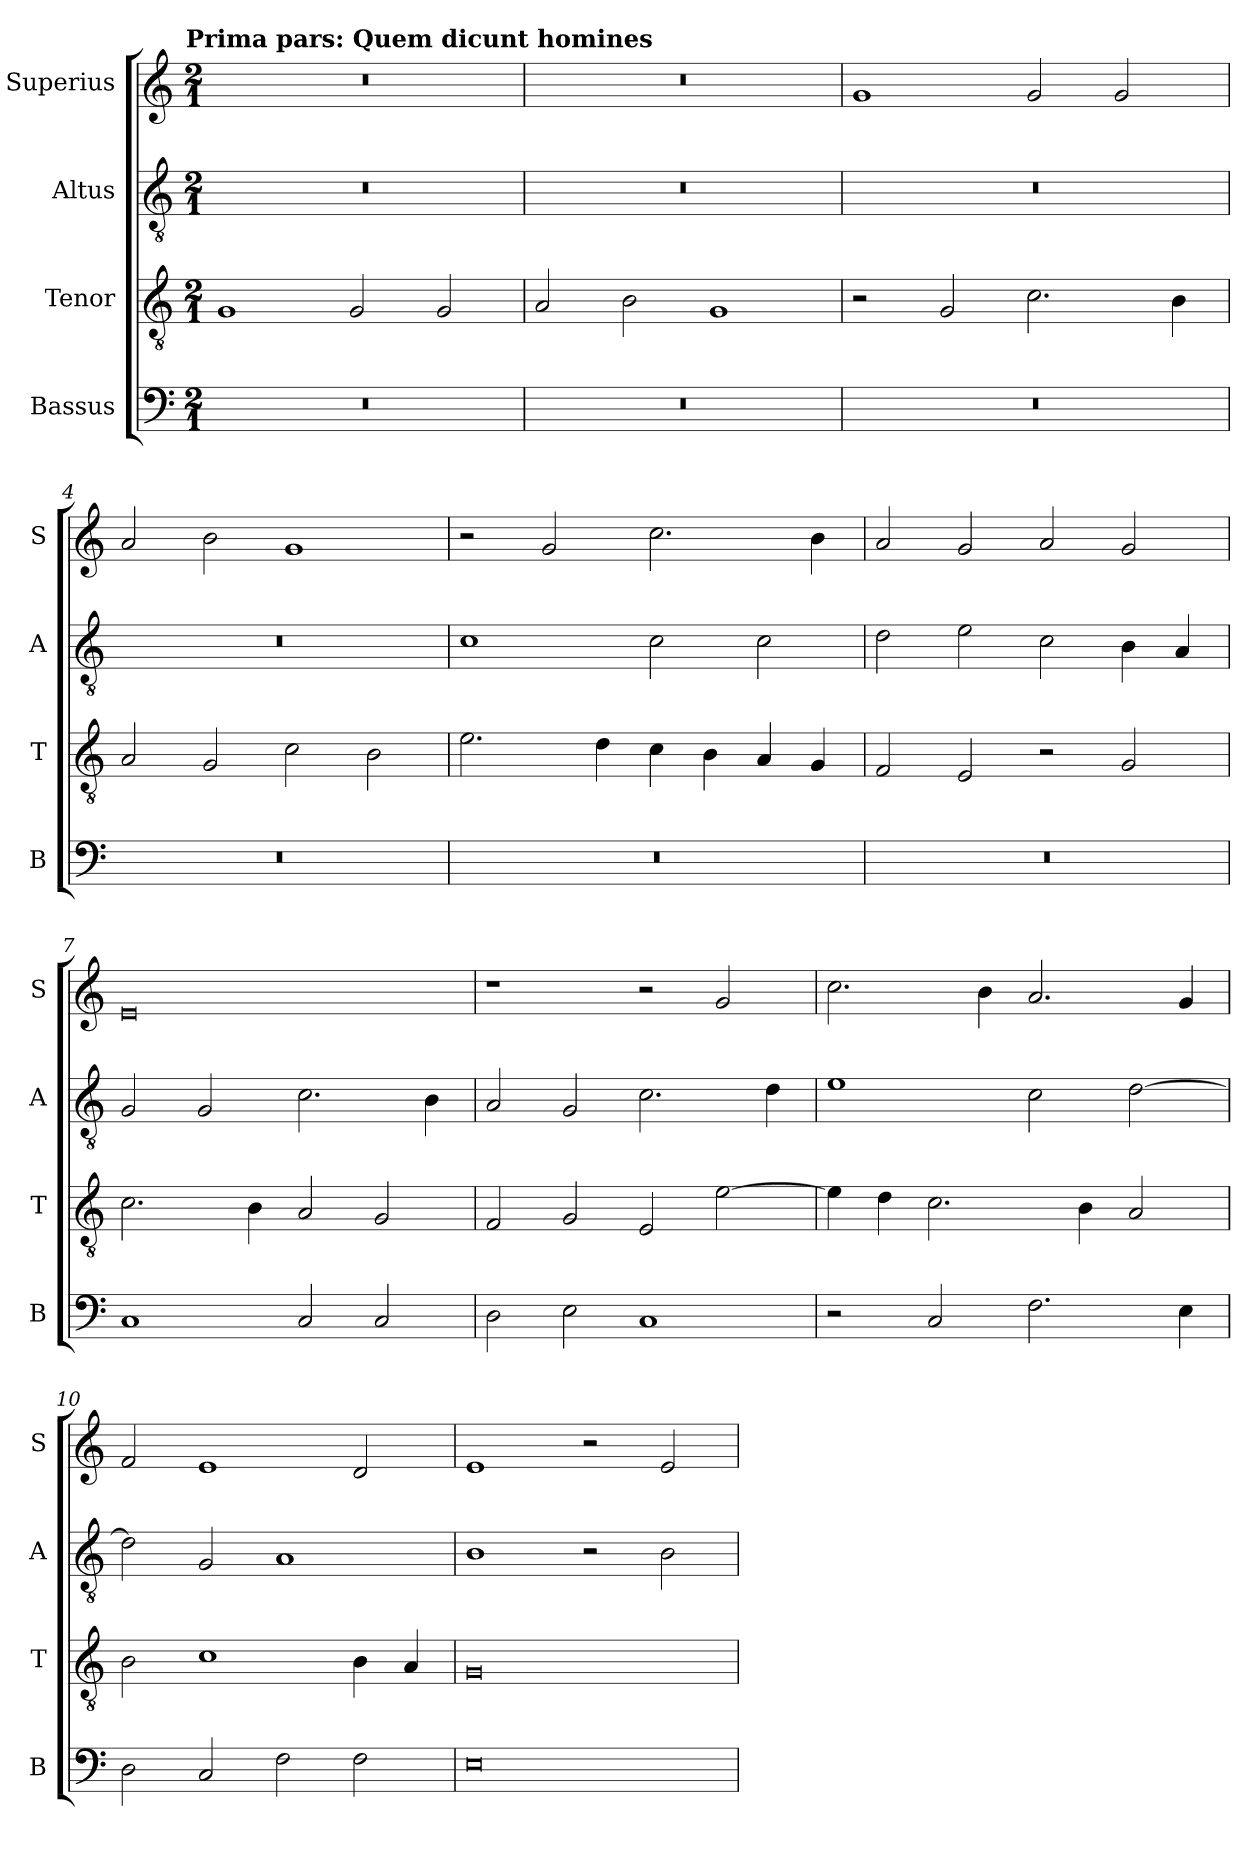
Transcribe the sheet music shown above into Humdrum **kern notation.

**kern	**kern	**kern	**kern
*part4	*part3	*part2	*part1
*staff4	*staff3	*staff2	*staff1
*I"Bassus	*I"Tenor	*I"Altus	*I"Superius
*I'B	*I'T	*I'A	*I'S
*clefF4	*clefGv2	*clefGv2	*clefG2
*k[]	*k[]	*k[]	*k[]
*C:	*C:	*C:	*C:
!!LO:TX:omd:t=Prima pars&colon; Quem dicunt homines
*M2/1	*M2/1	*M2/1	*M2/1
=1	=1	=1	=1
0r	1G	0r	0r
.	2G	.	.
.	2G	.	.
=2	=2	=2	=2
0r	2A	0r	0r
.	2B	.	.
.	1G	.	.
=3	=3	=3	=3
0r	2r	0r	1g
.	2G	.	.
.	2.c	.	2g
.	.	.	2g
.	4B	.	.
=4	=4	=4	=4
0r	2A	0r	2a
.	2G	.	2b
.	2c	.	1g
.	2B	.	.
=5	=5	=5	=5
0r	2.e	1c	2r
.	.	.	2g
.	4d	.	.
.	4c	2c	2.cc
.	4B	.	.
.	4A	2c	.
.	4G	.	4b
=6	=6	=6	=6
0r	2F	2d	2a
.	2E	2e	2g
.	2r	2c	2a
.	2G	4B	2g
.	.	4A	.
=7	=7	=7	=7
1C	2.c	2G	0e
.	.	2G	.
.	4B	.	.
2C	2A	2.c	.
2C	2G	.	.
.	.	4B	.
=8	=8	=8	=8
2D	2F	2A	1r
2E	2G	2G	.
1C	2E	2.c	2r
.	[2e	.	2g
.	.	4d	.
=9	=9	=9	=9
2r	4e]	1e	2.cc
.	4d	.	.
2C	2.c	.	.
.	.	.	4b
2.F	.	2c	2.a
.	4B	.	.
.	2A	[2d	.
4E	.	.	4g
=10	=10	=10	=10
2D	2B	2d]	2f
2C	1c	2G	1e
2F	.	1A	.
2F	4B	.	2d
.	4A	.	.
=11	=11	=11	=11
0E	0G	1B	1e
.	.	2r	2r
.	.	2B	2e
=	=	=	=
*-	*-	*-	*-
